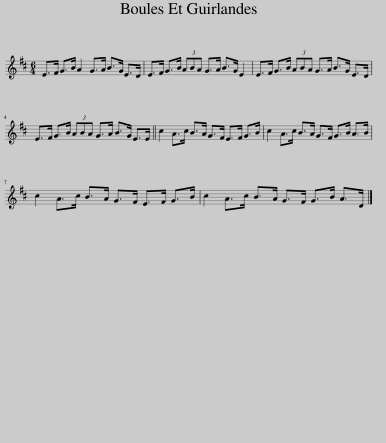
X:1
L:1/8
M:6/4
I:linebreak $
K:D
V:1 treble
V:1
 E>F G>B A2 G>A B>G E>D | E>F G>B (3ABA G>A B>G E2 | E>F G>B (3ABA G>A B>G E>D |$ E>F G>B (3ABA G>A B>G E>E || c2 A>c B>A G>F E>F G>B | %5
 c2 A>c B>A G>F G>B A>B |$ c2 A>c B>A G>F E>F G>B | c2 A>c B>A G>F G>B A>D |] %8
